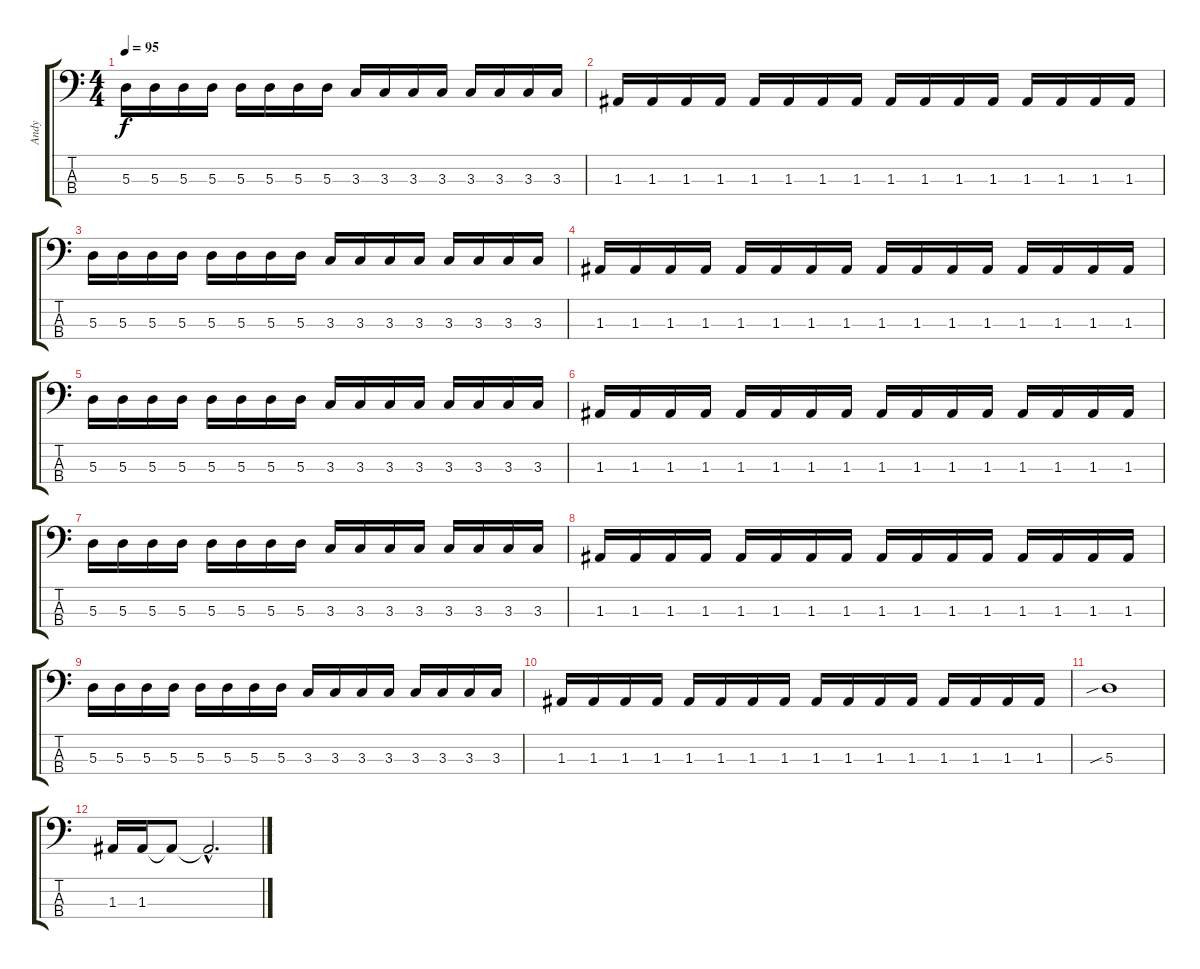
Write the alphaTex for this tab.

\track ("Andy" "Andy") {instrument electricbasspick}
\staff {score tabs}
\tuning (G2 D2 A1 D1) {hide}
\ts (4 4)
\tempo 95
\clef f4
\ks c
5.3.16{dy f} 5.3.16 5.3.16 5.3.16 5.3.16 5.3.16 5.3.16 5.3.16 3.3.16 3.3.16 3.3.16 3.3.16 3.3.16 3.3.16 3.3.16 3.3.16 |
1.3.16 1.3.16 1.3.16 1.3.16 1.3.16 1.3.16 1.3.16 1.3.16 1.3.16 1.3.16 1.3.16 1.3.16 1.3.16 1.3.16 1.3.16 1.3.16 |
5.3.16 5.3.16 5.3.16 5.3.16 5.3.16 5.3.16 5.3.16 5.3.16 3.3.16 3.3.16 3.3.16 3.3.16 3.3.16 3.3.16 3.3.16 3.3.16 |
1.3.16 1.3.16 1.3.16 1.3.16 1.3.16 1.3.16 1.3.16 1.3.16 1.3.16 1.3.16 1.3.16 1.3.16 1.3.16 1.3.16 1.3.16 1.3.16 |
5.3.16 5.3.16 5.3.16 5.3.16 5.3.16 5.3.16 5.3.16 5.3.16 3.3.16 3.3.16 3.3.16 3.3.16 3.3.16 3.3.16 3.3.16 3.3.16 |
1.3.16 1.3.16 1.3.16 1.3.16 1.3.16 1.3.16 1.3.16 1.3.16 1.3.16 1.3.16 1.3.16 1.3.16 1.3.16 1.3.16 1.3.16 1.3.16 |
5.3.16 5.3.16 5.3.16 5.3.16 5.3.16 5.3.16 5.3.16 5.3.16 3.3.16 3.3.16 3.3.16 3.3.16 3.3.16 3.3.16 3.3.16 3.3.16 |
1.3.16 1.3.16 1.3.16 1.3.16 1.3.16 1.3.16 1.3.16 1.3.16 1.3.16 1.3.16 1.3.16 1.3.16 1.3.16 1.3.16 1.3.16 1.3.16 |
5.3.16 5.3.16 5.3.16 5.3.16 5.3.16 5.3.16 5.3.16 5.3.16 3.3.16 3.3.16 3.3.16 3.3.16 3.3.16 3.3.16 3.3.16 3.3.16 |
1.3.16 1.3.16 1.3.16 1.3.16 1.3.16 1.3.16 1.3.16 1.3.16 1.3.16 1.3.16 1.3.16 1.3.16 1.3.16 1.3.16 1.3.16 1.3.16 |
5.3{sib}.1 |
1.3.16 1.3.16 1.3{t}.8 1.3{hac t}.2{d}
